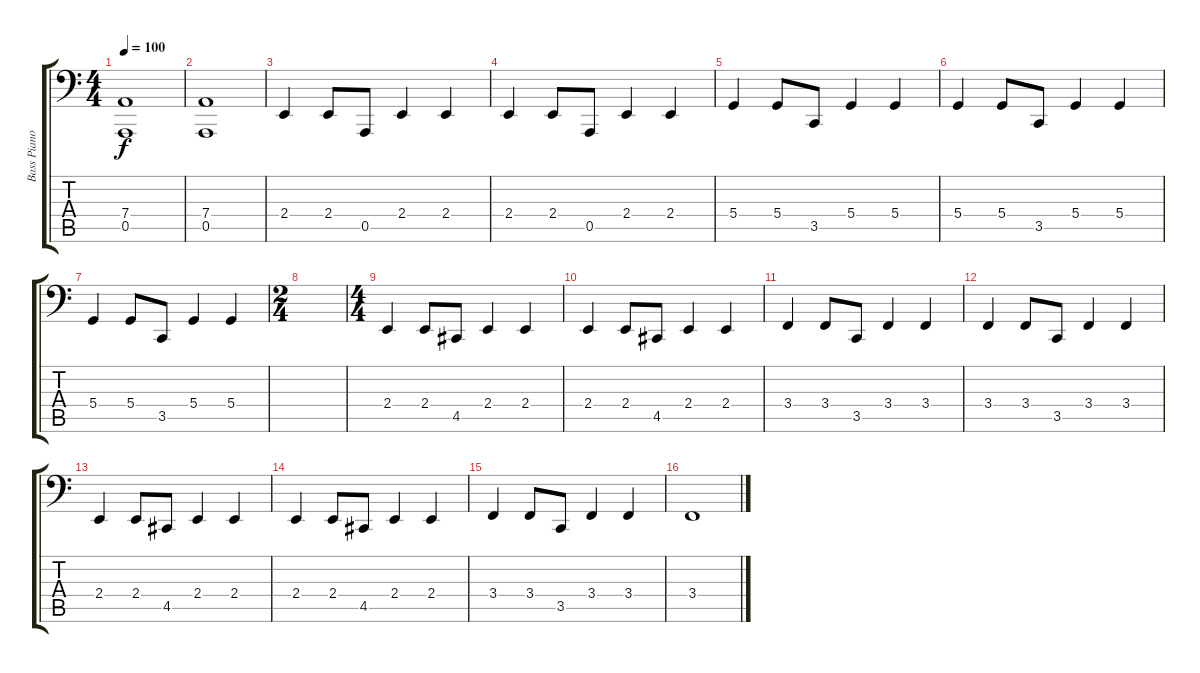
\track ("Bass Piano" "Bass Piano") {instrument acousticgrandpiano}
\staff {score tabs}
\tuning (E3 B2 G2 D2 A1 E1) {hide}
\ts (4 4)
\tempo 100
\clef f4
\ks aminor
(7.4 0.5).1{dy f} |
(7.4 0.5).1 |
2.4.4 2.4.8 0.5.8 2.4.4 2.4.4 |
2.4.4 2.4.8 0.5.8 2.4.4 2.4.4 |
5.4.4 5.4.8 3.5.8 5.4.4 5.4.4 |
5.4.4 5.4.8 3.5.8 5.4.4 5.4.4 |
5.4.4 5.4.8 3.5.8 5.4.4 5.4.4 |
\ts (2 4)
|
\ts (4 4)
2.4.4 2.4.8 4.5.8 2.4.4 2.4.4 |
2.4.4 2.4.8 4.5.8 2.4.4 2.4.4 |
3.4.4 3.4.8 3.5.8 3.4.4 3.4.4 |
3.4.4 3.4.8 3.5.8 3.4.4 3.4.4 |
2.4.4 2.4.8 4.5.8 2.4.4 2.4.4 |
2.4.4 2.4.8 4.5.8 2.4.4 2.4.4 |
3.4.4 3.4.8 3.5.8 3.4.4 3.4.4 |
3.4.1
